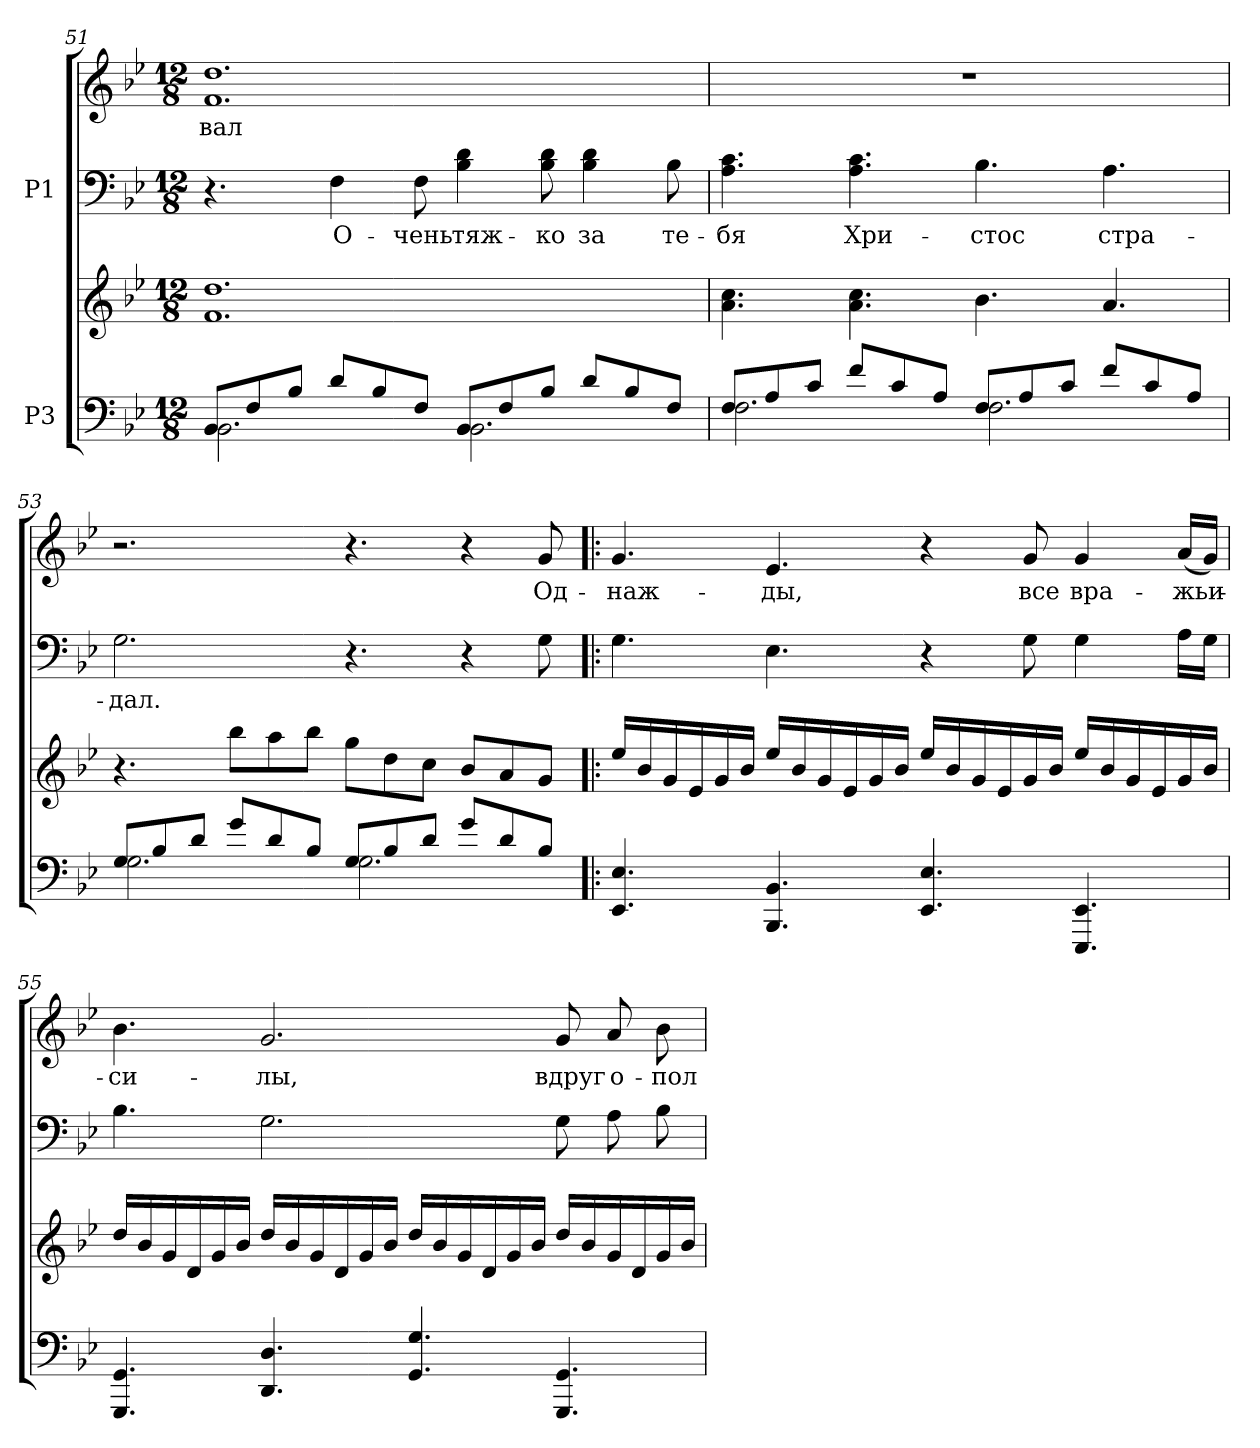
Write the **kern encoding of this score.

**kern	**kern	**kern	**text	**kern	**text
*part2	*part2	*part1	*part1	*part1	*part1
*staff4	*staff3	*staff2	*staff2	*staff1	*staff1
*I"P3	*	*I"P1	*	*	*
!!LO:LB:g=z
*clefF4	*clefG2	*clefF4	*	*clefG2	*
*k[b-e-]	*k[b-e-]	*k[b-e-]	*	*k[b-e-]	*
*g:	*g:	*g:	*	*g:	*
*M12/8	*M12/8	*M12/8	*	*M12/8	*
=51	=51	=51	=51	=51	=51
*^	*	*	*	*	*
!	!	!	!	!	!	!LO:LY:b:color=#000000
8BB-i/L	2.BB-i\	1.fi 1.ddi	4.r	.	1.fi 1.ddi	-вал
8Fi/	.	.	.	.	.	.
8B-i/J	.	.	.	.	.	.
!	!	!	!	!LO:LY:a:color=#000000	!	!
8di/L	.	.	4Fi\	О-	.	.
8B-i/	.	.	.	.	.	.
!	!	!	!	!LO:LY:a:color=#000000	!	!
8Fi/J	.	.	8Fi\	-чень	.	.
!	!	!	!	!LO:LY:a:color=#000000	!	!
8BB-i/L	2.BB-i\	.	4B-i\ 4di	тяж-	.	.
8Fi/	.	.	.	.	.	.
!	!	!	!	!LO:LY:a:color=#000000	!	!
8B-i/J	.	.	8B-i\ 8di	-ко	.	.
!	!	!	!	!LO:LY:a:color=#000000	!	!
8di/L	.	.	4B-i\ 4di	за	.	.
8B-i/	.	.	.	.	.	.
!	!	!	!	!LO:LY:a:color=#000000	!	!
8Fi/J	.	.	8B-i\	те-	.	.
=52	=52	=52	=52	=52	=52	=52
!	!	!	!	!LO:LY:a:color=#000000	!LO:N:vis=1	!
8Fi/L	2.Fi\	4.ai\ 4.cci	4.Ai\ 4.ci	-бя	1.r	.
8Ai/	.	.	.	.	.	.
8ci/J	.	.	.	.	.	.
!	!	!	!	!LO:LY:a:color=#000000	!	!
8fi/L	.	4.ai\ 4.cci	4.Ai\ 4.ci	Хри-	.	.
8ci/	.	.	.	.	.	.
8Ai/J	.	.	.	.	.	.
!	!	!	!	!LO:LY:a:color=#000000	!	!
8Fi/L	2.Fi\	4.b-i\	4.B-i\	-стос	.	.
8Ai/	.	.	.	.	.	.
8ci/J	.	.	.	.	.	.
!	!	!	!	!LO:LY:a:color=#000000	!	!
8fi/L	.	4.ai/	4.Ai\	стра-	.	.
8ci/	.	.	.	.	.	.
8Ai/J	.	.	.	.	.	.
!!LO:PB:g=z
=53	=53	=53	=53	=53	=53	=53
!	!	!	!	!LO:LY:a:color=#000000	!	!
8Gi/L	2.Gi\	4.r	2.Gi\	-дал.	2.r	.
8B-i/	.	.	.	.	.	.
8di/J	.	.	.	.	.	.
8gi/L	.	8bb-i\L	.	.	.	.
8di/	.	8aai\	.	.	.	.
8B-i/J	.	8bb-i\J	.	.	.	.
8Gi/L	2.Gi\	8ggi\L	4.r	.	4.r	.
8B-i/	.	8ddi\	.	.	.	.
8di/J	.	8cci\J	.	.	.	.
8gi/L	.	8b-i/L	4r	.	4r	.
8di/	.	8ai/	.	.	.	.
!	!	!	!	!	!	!LO:LY:b:color=#000000
8B-i/J	.	8gi/J	8Gi\	.	8gi/	Од-
*v	*v	*	*	*	*	*
=54!|:	=54!|:	=54!|:	=54!|:	=54!|:	=54!|:
!	!	!	!	!	!LO:LY:b:color=#000000
4.EE-i/ 4.E-i	16ee-i/LL	4.Gi\	.	4.gi/	-наж-
.	16b-i/	.	.	.	.
.	16gi/	.	.	.	.
.	16e-i/	.	.	.	.
.	16gi/	.	.	.	.
.	16b-i/JJ	.	.	.	.
!	!	!	!	!	!LO:LY:b:color=#000000
4.BBB-i/ 4.BB-i	16ee-i/LL	4.E-i\	.	4.e-i/	-ды,
.	16b-i/	.	.	.	.
.	16gi/	.	.	.	.
.	16e-i/	.	.	.	.
.	16gi/	.	.	.	.
.	16b-i/JJ	.	.	.	.
4.EE-i/ 4.E-i	16ee-i/LL	4r	.	4r	.
.	16b-i/	.	.	.	.
.	16gi/	.	.	.	.
.	16e-i/	.	.	.	.
!	!	!	!	!	!LO:LY:b:color=#000000
.	16gi/	8Gi\	.	8gi/	все
.	16b-i/JJ	.	.	.	.
!	!	!	!	!	!LO:LY:b:color=#000000
4.EEE-i/ 4.EE-i	16ee-i/LL	4Gi\	.	4gi/	вра-
.	16b-i/	.	.	.	.
.	16gi/	.	.	.	.
.	16e-i/	.	.	.	.
!	!	!	!	!	!LO:LY:b:color=#000000
.	16gi/	16Ai\LL	.	(16ai/LL	-жьи-
.	16b-i/JJ	16Gi\JJ	.	16gi/JJ)	.
!!LO:LB:g=z
=55	=55	=55	=55	=55	=55
!	!	!	!	!	!LO:LY:b:color=#000000
4.GGGi/ 4.GGi	16ddi/LL	4.B-i\	.	4.b-i\	-си-
.	16b-i/	.	.	.	.
.	16gi/	.	.	.	.
.	16di/	.	.	.	.
.	16gi/	.	.	.	.
.	16b-i/JJ	.	.	.	.
!	!	!	!	!	!LO:LY:b:color=#000000
4.DDi/ 4.Di	16ddi/LL	2.Gi\	.	2.gi/	-лы,
.	16b-i/	.	.	.	.
.	16gi/	.	.	.	.
.	16di/	.	.	.	.
.	16gi/	.	.	.	.
.	16b-i/JJ	.	.	.	.
4.GGi/ 4.Gi	16ddi/LL	.	.	.	.
.	16b-i/	.	.	.	.
.	16gi/	.	.	.	.
.	16di/	.	.	.	.
.	16gi/	.	.	.	.
.	16b-i/JJ	.	.	.	.
!	!	!	!	!	!LO:LY:b:color=#000000
4.GGGi/ 4.GGi	16ddi/LL	8Gi\	.	8gi/	вдруг
.	16b-i/	.	.	.	.
!	!	!	!	!	!LO:LY:b:color=#000000
.	16gi/	8Ai\	.	8ai/	о-
.	16di/	.	.	.	.
!	!	!	!	!	!LO:LY:b:color=#000000
.	16gi/	8B-i\	.	8b-i\	-пол-
.	16b-i/JJ	.	.	.	.
=	=	=	=	=	=
*-	*-	*-	*-	*-	*-
